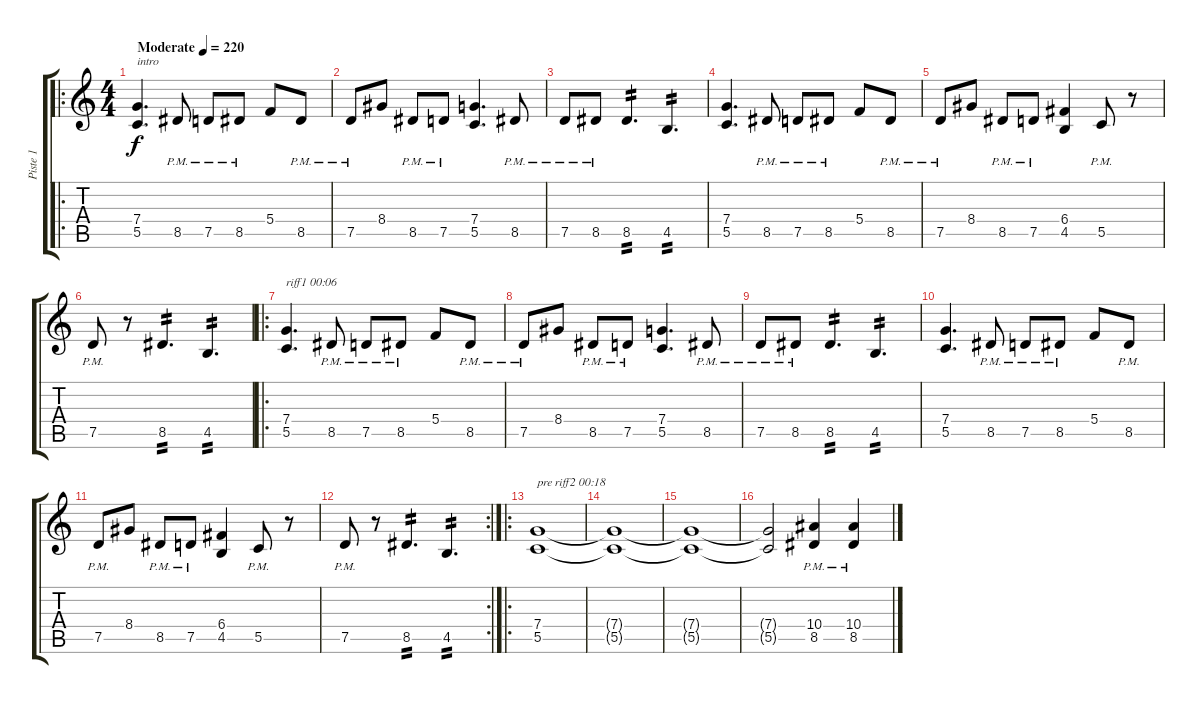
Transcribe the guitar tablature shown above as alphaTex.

\track ("Piste 1" "Piste 1") {instrument distortionguitar}
\staff {score tabs}
\tuning (D4 A3 F3 C3 G2 D2) {hide}
\ro
\ts (4 4)
\tempo (220 "Moderate")
\clef g2
\ks c
(7.4 5.5).4{d txt "intro" dy f instrument distortionguitar} 8.5{pm}.8 7.5{pm}.8 8.5{pm}.8 5.4.8 8.5{pm}.8 |
7.5{pm}.8 8.4.8 8.5{pm}.8 7.5{pm}.8 (7.4 5.5).4{d} 8.5{pm}.8 |
7.5{pm}.8 8.5{pm}.8 8.5.4{d tp 2} 4.5.4{d tp 2} |
(7.4 5.5).4{d} 8.5{pm}.8 7.5{pm}.8 8.5{pm}.8 5.4.8 8.5{pm}.8 |
7.5{pm}.8 8.4.8 8.5{pm}.8 7.5{pm}.8 (6.4 4.5).4 5.5{pm}.8 r.8 |
7.5{pm}.8 r.8 8.5.4{d tp 2} 4.5.4{d tp 2} |
\ro
(7.4 5.5).4{d txt "riff1 00:06"} 8.5{pm}.8 7.5{pm}.8 8.5{pm}.8 5.4.8 8.5{pm}.8 |
7.5{pm}.8 8.4.8 8.5{pm}.8 7.5{pm}.8 (7.4 5.5).4{d} 8.5{pm}.8 |
7.5{pm}.8 8.5{pm}.8 8.5.4{d tp 2} 4.5.4{d tp 2} |
(7.4 5.5).4{d} 8.5{pm}.8 7.5{pm}.8 8.5{pm}.8 5.4.8 8.5{pm}.8 |
7.5{pm}.8 8.4.8 8.5{pm}.8 7.5{pm}.8 (6.4 4.5).4 5.5{pm}.8 r.8 |
\rc 2
7.5{pm}.8 r.8 8.5.4{d tp 2} 4.5.4{d tp 2} |
\ro
(7.4 5.5).1{txt "pre riff2 00:18"} |
(7.4{t} 5.5{t}).1 |
(7.4{t} 5.5{t}).1 |
(7.4{t} 5.5{t}).2 (10.4{pm} 8.5{pm}).4 (10.4{pm} 8.5{pm}).4
